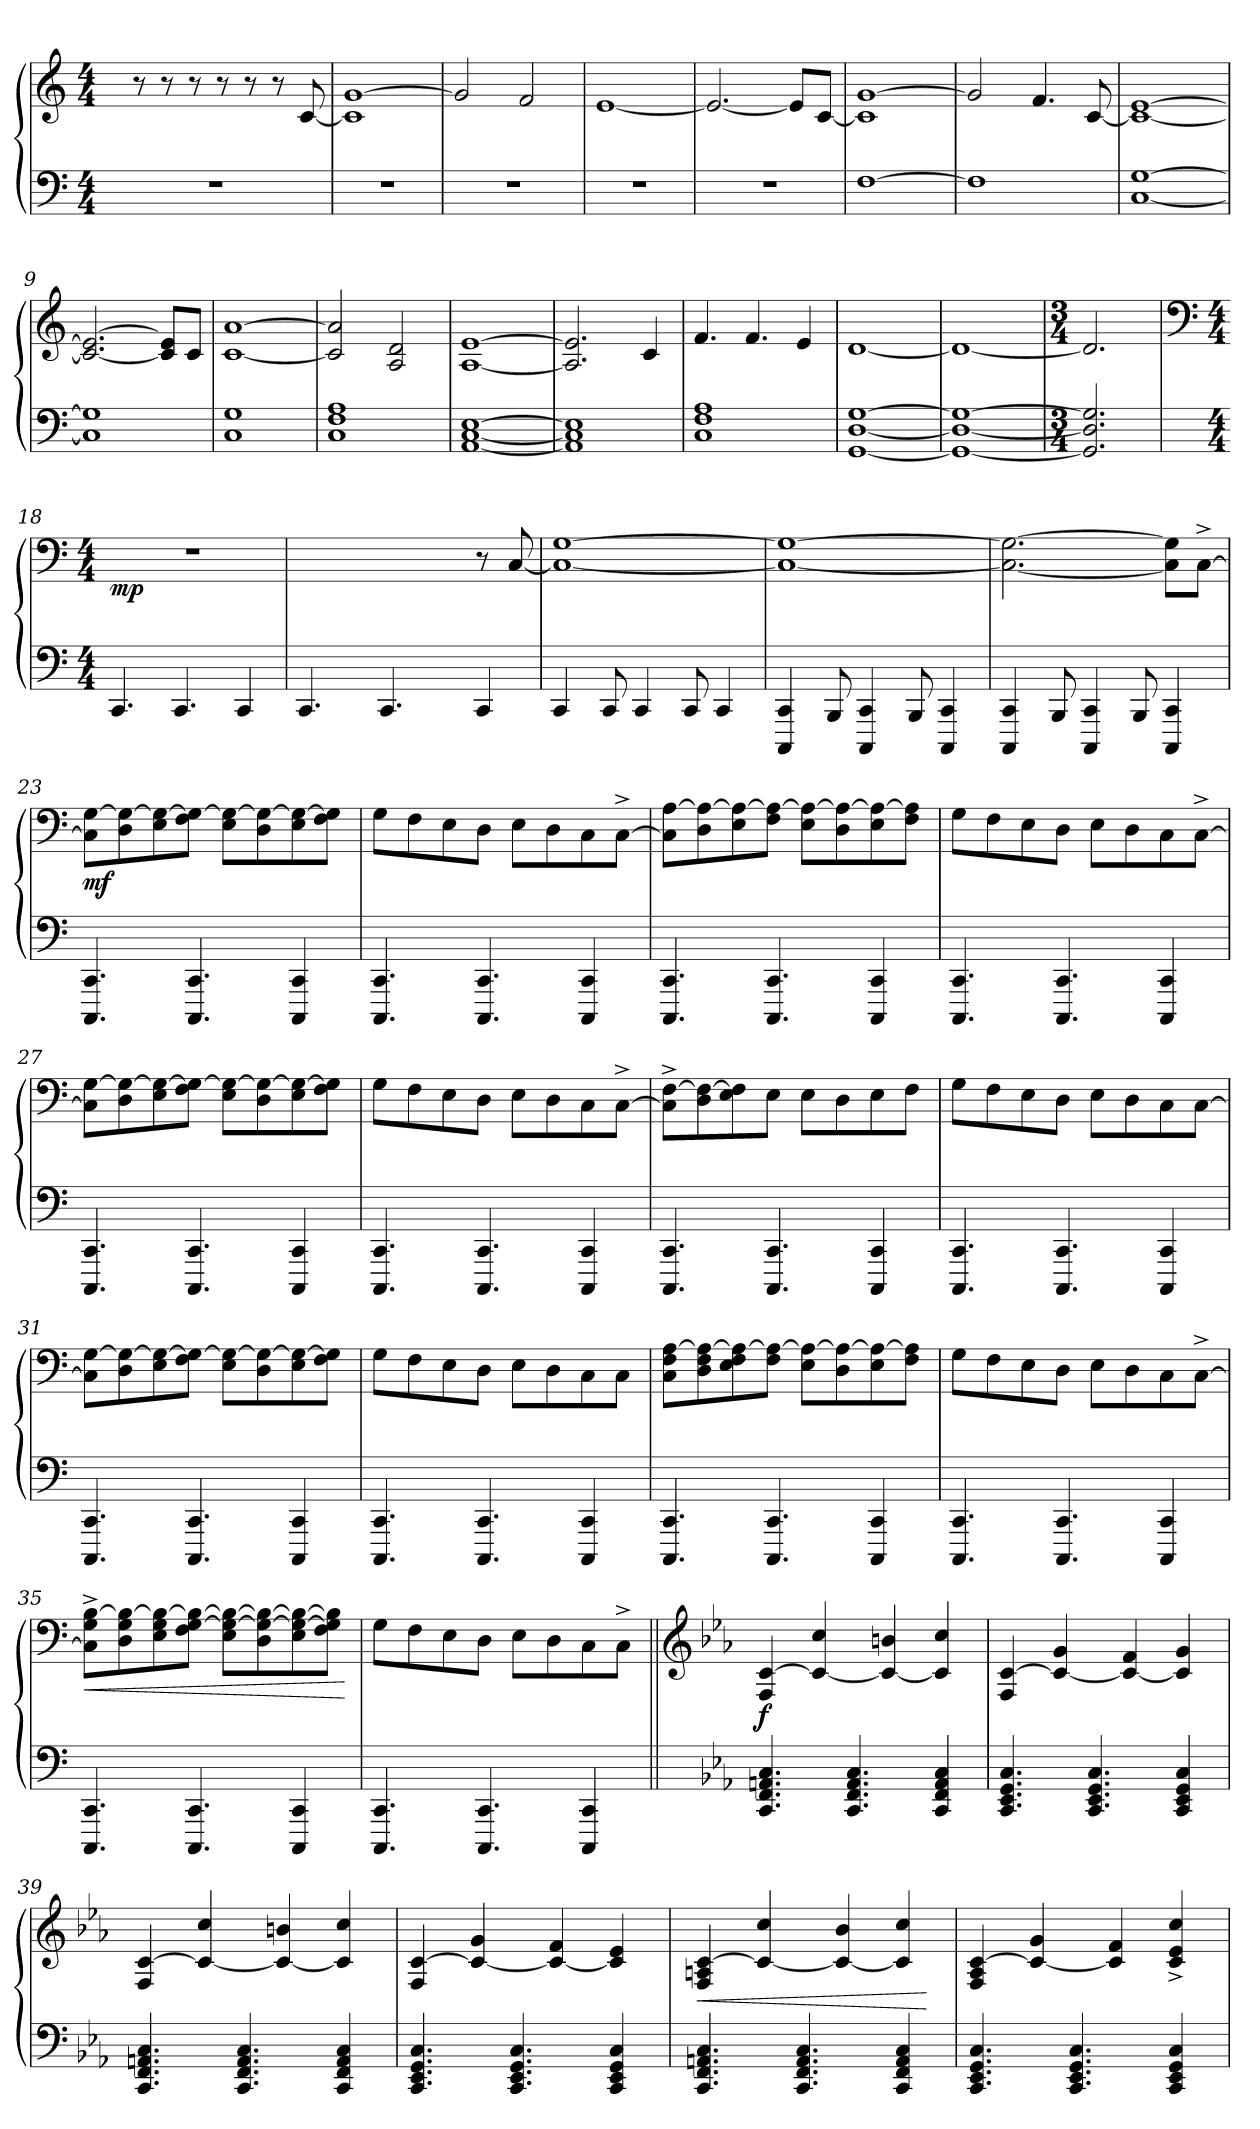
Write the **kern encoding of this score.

**kern	**kern	**dynam
*part1	*part1	*part1
*staff2	*staff1	*staff1/2
*clefF4	*clefG2	*
*k[]	*k[]	*
*M4/4	*M4/4	*
=1	=1	=1
!	!	!LO:DY:a
1r	8ryy	M.M. = 80
.	8r	.
.	8r	.
.	8r	.
.	8r	.
.	8r	.
.	8r	.
.	[8c/	.
=2	=2	=2
1r	1c] [1g	.
=3	=3	=3
1r	2g/]	.
.	2f/	.
=4	=4	=4
1r	[1e	.
=5	=5	=5
1r	2.e/_	.
.	8e/L]	.
.	[8c/J	.
=6	=6	=6
[1F	1c] [1g	.
=7	=7	=7
1F]	2g/]	.
.	4.f/	.
.	[8c/	.
=8	=8	=8
[1C [1G	1c_ [1e	.
=9	=9	=9
1C] 1G]	2.c_/ 2.e_/	.
.	8c]/ 8e]/L	.
.	8c/J	.
=10	=10	=10
1C 1G	[1c [1a	.
=11	=11	=11
1C 1F 1A	2c]/ 2a]/	.
.	2A/ 2d/	.
=12	=12	=12
[1AA [1C [1E	[1A [1e	.
!!LO:LB:g=z
=13	=13	=13
1AA] 1C] 1E]	2.A]/ 2.e]/	.
.	4c/	.
=14	=14	=14
1C 1F 1A	4.f/	.
.	4.f/	.
.	4e/	.
=15	=15	=15
[1GG [1D [1G	[1d	.
=16	=16	=16
1GG_ 1D_ 1G_	1d_	.
=17	=17	=17
*M3/4	*M3/4	*
2.GG]/ 2.D]/ 2.G]/	2.d/]	.
=18	=18	=18
*	*clefF4	*
*M4/4	*M4/4	*
!	!	!LO:DY:b
4.CC/	1r	mp
4.CC/	.	.
4CC/	.	.
=19	=19	=19
4.CC/	4ryy	.
.	4ryy	.
4.CC/	.	.
.	8ryy	.
.	8ryy	.
4CC/	8r	.
.	[8C/	.
=20	=20	=20
4CC/	1C_ [1G	.
8CC/	.	.
4CC/	.	.
8CC/	.	.
4CC/	.	.
!!LO:LB:g=z
=21	=21	=21
4CCC/ 4CC/	1C_ 1G_	.
8BBB/	.	.
4CCC/ 4CC/	.	.
8BBB/	.	.
4CCC/ 4CC/	.	.
=22	=22	=22
4CCC/ 4CC/	2.C_\ 2.G_\	.
8BBB/	.	.
4CCC/ 4CC/	.	.
8BBB/	.	.
4CCC/ 4CC/	8C]\ 8G]\L	.
.	[8C^\J	.
=23	=23	=23
!	!	!LO:DY:b
4.CCC/ 4.CC/	8C]\ [8G\L	mf
.	8D\ 8G_\	.
.	8E\ 8G_\	.
4.CCC/ 4.CC/	8F\ 8G_\J	.
.	8E\ 8G_\L	.
.	8D\ 8G_\	.
4CCC/ 4CC/	8E\ 8G_\	.
.	8F\ 8G]\J	.
=24	=24	=24
4.CCC/ 4.CC/	8G\L	.
.	8F\	.
.	8E\	.
4.CCC/ 4.CC/	8D\J	.
.	8E\L	.
.	8D\	.
4CCC/ 4CC/	8C\	.
.	[8C^\J	.
!!LO:LB:g=z
=25	=25	=25
4.CCC/ 4.CC/	8C]\ [8A\L	.
.	8D\ 8A_\	.
.	8E\ 8A_\	.
4.CCC/ 4.CC/	8F\ 8A_\J	.
.	8E\ 8A_\L	.
.	8D\ 8A_\	.
4CCC/ 4CC/	8E\ 8A_\	.
.	8F\ 8A]\J	.
=26	=26	=26
4.CCC/ 4.CC/	8G\L	.
.	8F\	.
.	8E\	.
4.CCC/ 4.CC/	8D\J	.
.	8E\L	.
.	8D\	.
4CCC/ 4CC/	8C\	.
.	[8C^\J	.
=27	=27	=27
4.CCC/ 4.CC/	8C]\ [8G\L	.
.	8D\ 8G_\	.
.	8E\ 8G_\	.
4.CCC/ 4.CC/	8F\ 8G_\J	.
.	8E\ 8G_\L	.
.	8D\ 8G_\	.
4CCC/ 4CC/	8E\ 8G_\	.
.	8F\ 8G]\J	.
=28	=28	=28
4.CCC/ 4.CC/	8G\L	.
.	8F\	.
.	8E\	.
4.CCC/ 4.CC/	8D\J	.
.	8E\L	.
.	8D\	.
4CCC/ 4CC/	8C\	.
.	[8C^\J	.
!!LO:LB:g=z
=29	=29	=29
4.CCC/ 4.CC/	8C]^\ [8F^\L	.
.	8D\ 8F_\	.
.	8E\ 8F]\	.
4.CCC/ 4.CC/	8E\J	.
.	8E\L	.
.	8D\	.
4CCC/ 4CC/	8E\	.
.	8F\J	.
=30	=30	=30
4.CCC/ 4.CC/	8G\L	.
.	8F\	.
.	8E\	.
4.CCC/ 4.CC/	8D\J	.
.	8E\L	.
.	8D\	.
4CCC/ 4CC/	8C\	.
.	[8C\J	.
=31	=31	=31
4.CCC/ 4.CC/	8C]\ [8G\L	.
.	8D\ 8G_\	.
.	8E\ 8G_\	.
4.CCC/ 4.CC/	8F\ 8G_\J	.
.	8E\ 8G_\L	.
.	8D\ 8G_\	.
4CCC/ 4CC/	8E\ 8G_\	.
.	8F\ 8G]\J	.
=32	=32	=32
4.CCC/ 4.CC/	8G\L	.
.	8F\	.
.	8E\	.
4.CCC/ 4.CC/	8D\J	.
.	8E\L	.
.	8D\	.
4CCC/ 4CC/	8C\	.
.	8C\J	.
!!LO:PB:g=z
=33	=33	=33
4.CCC/ 4.CC/	8C\ 8F\ [8A\L	.
.	8D\ 8F\ 8A_\	.
.	8E\ 8F\ 8A_\	.
4.CCC/ 4.CC/	8F\ 8A_\J	.
.	8E\ 8A_\L	.
.	8D\ 8A_\	.
4CCC/ 4CC/	8E\ 8A_\	.
.	8F\ 8A]\J	.
=34	=34	=34
4.CCC/ 4.CC/	8G\L	.
.	8F\	.
.	8E\	.
4.CCC/ 4.CC/	8D\J	.
.	8E\L	.
.	8D\	.
4CCC/ 4CC/	8C\	.
.	[8C^\J	.
=35	=35	=35
!	!	!LO:HP:b
4.CCC/ 4.CC/	8C]^\ 8G^\ [8B^\L	<
.	8D\ 8G\ 8B_\	.
.	8E\ 8G\ 8B_\	.
4.CCC/ 4.CC/	8F\ [8G\ 8B_\J	.
.	8E\ 8G_\ 8B_\L	.
.	8D\ 8G_\ 8B_\	.
4CCC/ 4CC/	8E\ 8G_\ 8B_\	.
.	8F\ 8G]\ 8B]\J	.
.	.	[
=36	=36	=36
4.CCC/ 4.CC/	8G\L	.
.	8F\	.
.	8E\	.
4.CCC/ 4.CC/	8D\J	.
.	8E\L	.
.	8D\	.
4CCC/ 4CC/	8C\	.
.	8C^\J	.
!!LO:LB:g=z
=37||	=37||	=37||
*	*clefG2	*
*k[b-e-a-]	*k[b-e-a-]	*
!	!	!LO:DY:b
4.CC/ 4.FF/ 4.AAn/ 4.C/	4F/ [4c/	f
.	4c_/ 4cc/	.
4.CC/ 4.FF/ 4.AA/ 4.C/	.	.
.	4c_/ 4bn/	.
4CC/ 4FF/ 4AA/ 4C/	4c]/ 4cc/	.
=38	=38	=38
4.CC/ 4.EE-/ 4.GG/ 4.C/	4F/ [4c/	.
.	4c_/ 4g/	.
4.CC/ 4.EE-/ 4.GG/ 4.C/	.	.
.	4c_/ 4f/	.
4CC/ 4EE-/ 4GG/ 4C/	4c]/ 4g/	.
=39	=39	=39
4.CC/ 4.FF/ 4.AAn/ 4.C/	4F/ [4c/	.
.	4c_/ 4cc/	.
4.CC/ 4.FF/ 4.AA/ 4.C/	.	.
.	4c_/ 4bn/	.
4CC/ 4FF/ 4AA/ 4C/	4c]/ 4cc/	.
=40	=40	=40
4.CC/ 4.EE-/ 4.GG/ 4.C/	4F/ [4c/	.
.	4c_/ 4g/	.
4.CC/ 4.EE-/ 4.GG/ 4.C/	.	.
.	4c_/ 4f/	.
4CC/ 4EE-/ 4GG/ 4C/	4c]/ 4e-/	.
=41	=41	=41
!	!	!LO:HP:b
4.CC/ 4.FF/ 4.AAn/ 4.C/	4F/ 4An/ [4c/	<
.	4c_/ 4cc/	.
4.CC/ 4.FF/ 4.AA/ 4.C/	.	.
.	4c_/ 4b-/	.
4CC/ 4FF/ 4AA/ 4C/	4c]/ 4cc/	.
.	.	[
=42	=42	=42
4.CC/ 4.EE-/ 4.GG/ 4.C/	4F/ 4A-/ [4c/	.
.	4c_/ 4g/	.
4.CC/ 4.EE-/ 4.GG/ 4.C/	.	.
.	4c]/ 4f/	.
4CC/ 4EE-/ 4GG/ 4C/	4c^/ 4e-^/ 4cc^/	.
=	=	=
*-	*-	*-
